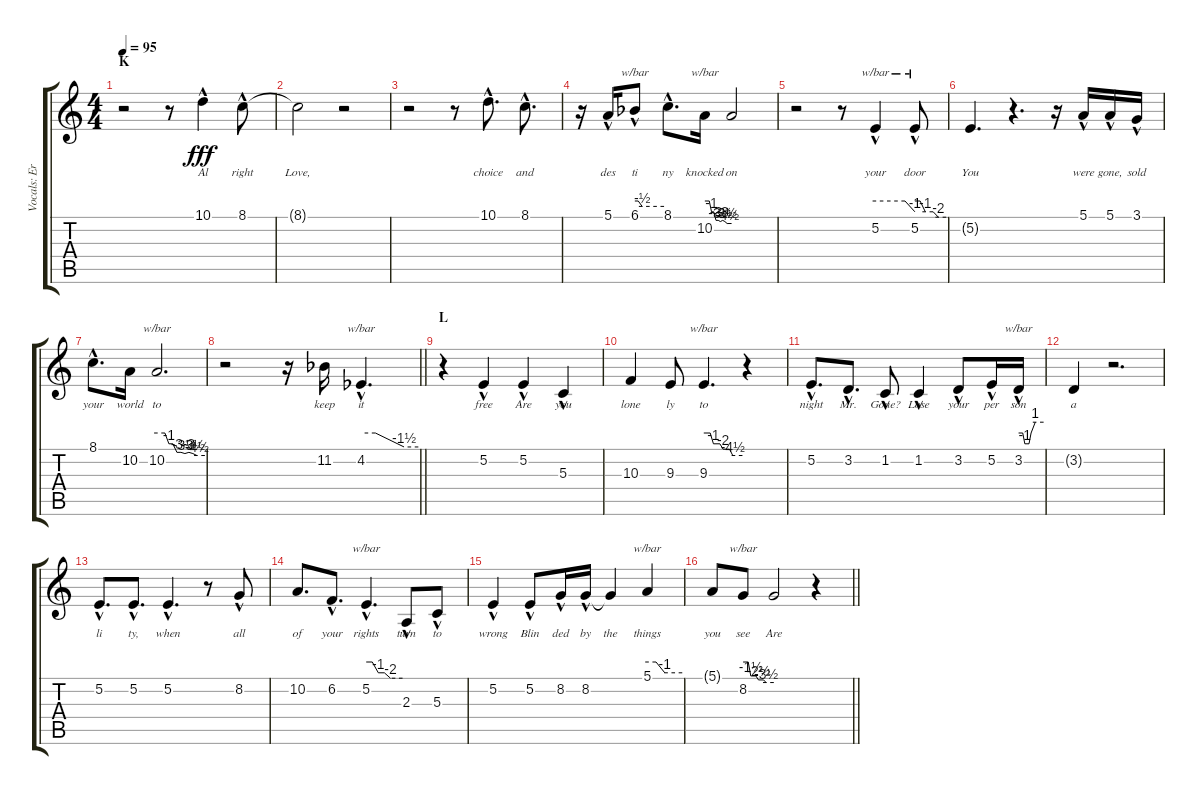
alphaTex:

\track ("Vocals: Eric" "Vocals: Er") {instrument lead2sawtooth}
\staff {score tabs}
\tuning (E4 B3 G3 D3 A2 E2) {hide}
\ts (4 4)
\section ("" "K")
\tempo 95
\clef g2
\ks c
r.2{dy fff} r.8 10.1{hac}.4{lyrics (0 "Al") lyrics (1 "") lyrics (2 "") lyrics (3 "") lyrics (4 "")} 8.1{hac}.8{lyrics (0 "right") lyrics (1 "") lyrics (2 "") lyrics (3 "") lyrics (4 "")} |
8.1{t}.2{lyrics (0 "Love,") lyrics (1 "") lyrics (2 "") lyrics (3 "") lyrics (4 "")} r.2 |
r.2 r.8 10.1{hac}.8{d lyrics (0 "choice") lyrics (1 "") lyrics (2 "") lyrics (3 "") lyrics (4 "")} 8.1{hac}.8{d lyrics (0 "and") lyrics (1 "") lyrics (2 "") lyrics (3 "") lyrics (4 "")} |
r.16 5.1{hac}.16{lyrics (0 "des") lyrics (1 "") lyrics (2 "") lyrics (3 "") lyrics (4 "")} 6.1{hac acc b}.8{tbe (custom default 0 0 7 0 15 -2 60 -2) lyrics (0 "ti") lyrics (1 "") lyrics (2 "") lyrics (3 "") lyrics (4 "")} 8.1{hac}.8{d lyrics (0 "ny") lyrics (1 "") lyrics (2 "") lyrics (3 "") lyrics (4 "")} 10.2.16{tbe (custom default 0 0 10 0 15 -4 20 -4 25 -12 30 -12 35 -14 40 -12 45 -14 50 -18 60 -18) lyrics (0 "knocked") lyrics (1 "") lyrics (2 "") lyrics (3 "") lyrics (4 "")} 10.2{t}.2{lyrics (0 "on") lyrics (1 "") lyrics (2 "") lyrics (3 "") lyrics (4 "")} |
r.2 r.8 5.2{hac}.4{tbe (custom default 0 0 45 0 60 -4) lyrics (0 "your") lyrics (1 "") lyrics (2 "") lyrics (3 "") lyrics (4 "")} 5.2{hac}.8{tbe (custom default 0 0 10 0 20 -4 35 -4 45 -8 60 -8) lyrics (0 "door") lyrics (1 "") lyrics (2 "") lyrics (3 "") lyrics (4 "")} |
5.2{t}.4{d lyrics (0 "You") lyrics (1 "") lyrics (2 "") lyrics (3 "") lyrics (4 "")} r.4{d} r.16 5.1{hac}.16{lyrics (0 "were") lyrics (1 "") lyrics (2 "") lyrics (3 "") lyrics (4 "")} 5.1{hac}.16{lyrics (0 "gone,") lyrics (1 "") lyrics (2 "") lyrics (3 "") lyrics (4 "")} 3.1{hac}.16{lyrics (0 "sold") lyrics (1 "") lyrics (2 "") lyrics (3 "") lyrics (4 "")} |
8.1{hac}.8{d lyrics (0 "your") lyrics (1 "") lyrics (2 "") lyrics (3 "") lyrics (4 "")} 10.2.16{lyrics (0 "world") lyrics (1 "") lyrics (2 "") lyrics (3 "") lyrics (4 "")} 10.2.2{d tbe (custom default 0 0 10 0 15 -4 20 -4 25 -12 30 -12 35 -14 40 -12 45 -14 50 -18 60 -18) lyrics (0 "to") lyrics (1 "") lyrics (2 "") lyrics (3 "") lyrics (4 "")} |
\barLineRight lightlight
r.2 r.16 11.2{acc b}.16{lyrics (0 "keep") lyrics (1 "") lyrics (2 "") lyrics (3 "") lyrics (4 "")} 4.2{hac acc b}.4{d tbe (custom default 0 0 15 0 45 -6 60 -6) lyrics (0 "it") lyrics (1 "") lyrics (2 "") lyrics (3 "") lyrics (4 "")} |
\section ("" "L")
r.4 5.2{hac}.4{lyrics (0 "free") lyrics (1 "") lyrics (2 "") lyrics (3 "") lyrics (4 "")} 5.2{hac}.4{lyrics (0 "Are") lyrics (1 "") lyrics (2 "") lyrics (3 "") lyrics (4 "")} 5.3{hac}.4{lyrics (0 "you") lyrics (1 "") lyrics (2 "") lyrics (3 "") lyrics (4 "")} |
10.3.4{lyrics (0 "lone") lyrics (1 "") lyrics (2 "") lyrics (3 "") lyrics (4 "")} 9.3.8{lyrics (0 "ly") lyrics (1 "") lyrics (2 "") lyrics (3 "") lyrics (4 "")} 9.3.4{d tbe (custom default 0 0 10 0 15 -4 25 -4 30 -8 40 -8 45 -18 60 -18) lyrics (0 "to") lyrics (1 "") lyrics (2 "") lyrics (3 "") lyrics (4 "")} r.4 |
5.2{hac}.8{d lyrics (0 "night") lyrics (1 "") lyrics (2 "") lyrics (3 "") lyrics (4 "")} 3.2{hac}.8{d lyrics (0 "Mr.") lyrics (1 "") lyrics (2 "") lyrics (3 "") lyrics (4 "")} 1.2{hac}.8{lyrics (0 "Gone?") lyrics (1 "") lyrics (2 "") lyrics (3 "") lyrics (4 "")} 1.2{hac}.4{lyrics (0 "Lose") lyrics (1 "") lyrics (2 "") lyrics (3 "") lyrics (4 "")} 3.2{hac}.8{lyrics (0 "your") lyrics (1 "") lyrics (2 "") lyrics (3 "") lyrics (4 "")} 5.2{hac}.16{lyrics (0 "per") lyrics (1 "") lyrics (2 "") lyrics (3 "") lyrics (4 "")} 3.2{hac}.16{tbe (custom default 0 0 10 0 15 -4 25 -4 30 0 40 4 60 4) lyrics (0 "son") lyrics (1 "") lyrics (2 "") lyrics (3 "") lyrics (4 "")} |
3.2{t}.4{lyrics (0 "a") lyrics (1 "") lyrics (2 "") lyrics (3 "") lyrics (4 "")} r.2{d} |
5.2{hac}.8{d lyrics (0 "li") lyrics (1 "") lyrics (2 "") lyrics (3 "") lyrics (4 "")} 5.2{hac}.8{d lyrics (0 "ty,") lyrics (1 "") lyrics (2 "") lyrics (3 "") lyrics (4 "")} 5.2{hac}.4{d lyrics (0 "when") lyrics (1 "") lyrics (2 "") lyrics (3 "") lyrics (4 "")} r.8 8.2{hac}.8{lyrics (0 "all") lyrics (1 "") lyrics (2 "") lyrics (3 "") lyrics (4 "")} |
10.2.8{d lyrics (0 "of") lyrics (1 "") lyrics (2 "") lyrics (3 "") lyrics (4 "")} 6.2{hac}.8{d lyrics (0 "your") lyrics (1 "") lyrics (2 "") lyrics (3 "") lyrics (4 "")} 5.2{hac}.4{d tbe (custom default 0 0 10 0 20 -4 30 -4 40 -8 60 -8) lyrics (0 "rights") lyrics (1 "") lyrics (2 "") lyrics (3 "") lyrics (4 "")} 2.3{hac}.8{lyrics (0 "turn") lyrics (1 "") lyrics (2 "") lyrics (3 "") lyrics (4 "")} 5.3{hac}.8{lyrics (0 "to") lyrics (1 "") lyrics (2 "") lyrics (3 "") lyrics (4 "")} |
5.2{hac}.4{lyrics (0 "wrong") lyrics (1 "") lyrics (2 "") lyrics (3 "") lyrics (4 "")} 5.2{hac}.8{lyrics (0 "Blin") lyrics (1 "") lyrics (2 "") lyrics (3 "") lyrics (4 "")} 8.2{hac}.16{lyrics (0 "ded") lyrics (1 "") lyrics (2 "") lyrics (3 "") lyrics (4 "")} 8.2{hac}.16{lyrics (0 "by") lyrics (1 "") lyrics (2 "") lyrics (3 "") lyrics (4 "")} 8.2{t}.4{lyrics (0 "the") lyrics (1 "") lyrics (2 "") lyrics (3 "") lyrics (4 "")} 5.1.4{tbe (custom default 0 0 15 0 30 -4 60 -4) lyrics (0 "things") lyrics (1 "") lyrics (2 "") lyrics (3 "") lyrics (4 "")} |
\barLineRight lightlight
5.1{t}.8{lyrics (0 "you") lyrics (1 "") lyrics (2 "") lyrics (3 "") lyrics (4 "")} 8.2.8{tbe (custom default 0 0 10 0 15 -6 25 -6 30 -10 40 -10 45 -14 60 -14) lyrics (0 "see") lyrics (1 "") lyrics (2 "") lyrics (3 "") lyrics (4 "")} 8.2{t}.2{lyrics (0 "Are") lyrics (1 "") lyrics (2 "") lyrics (3 "") lyrics (4 "")} r.4
